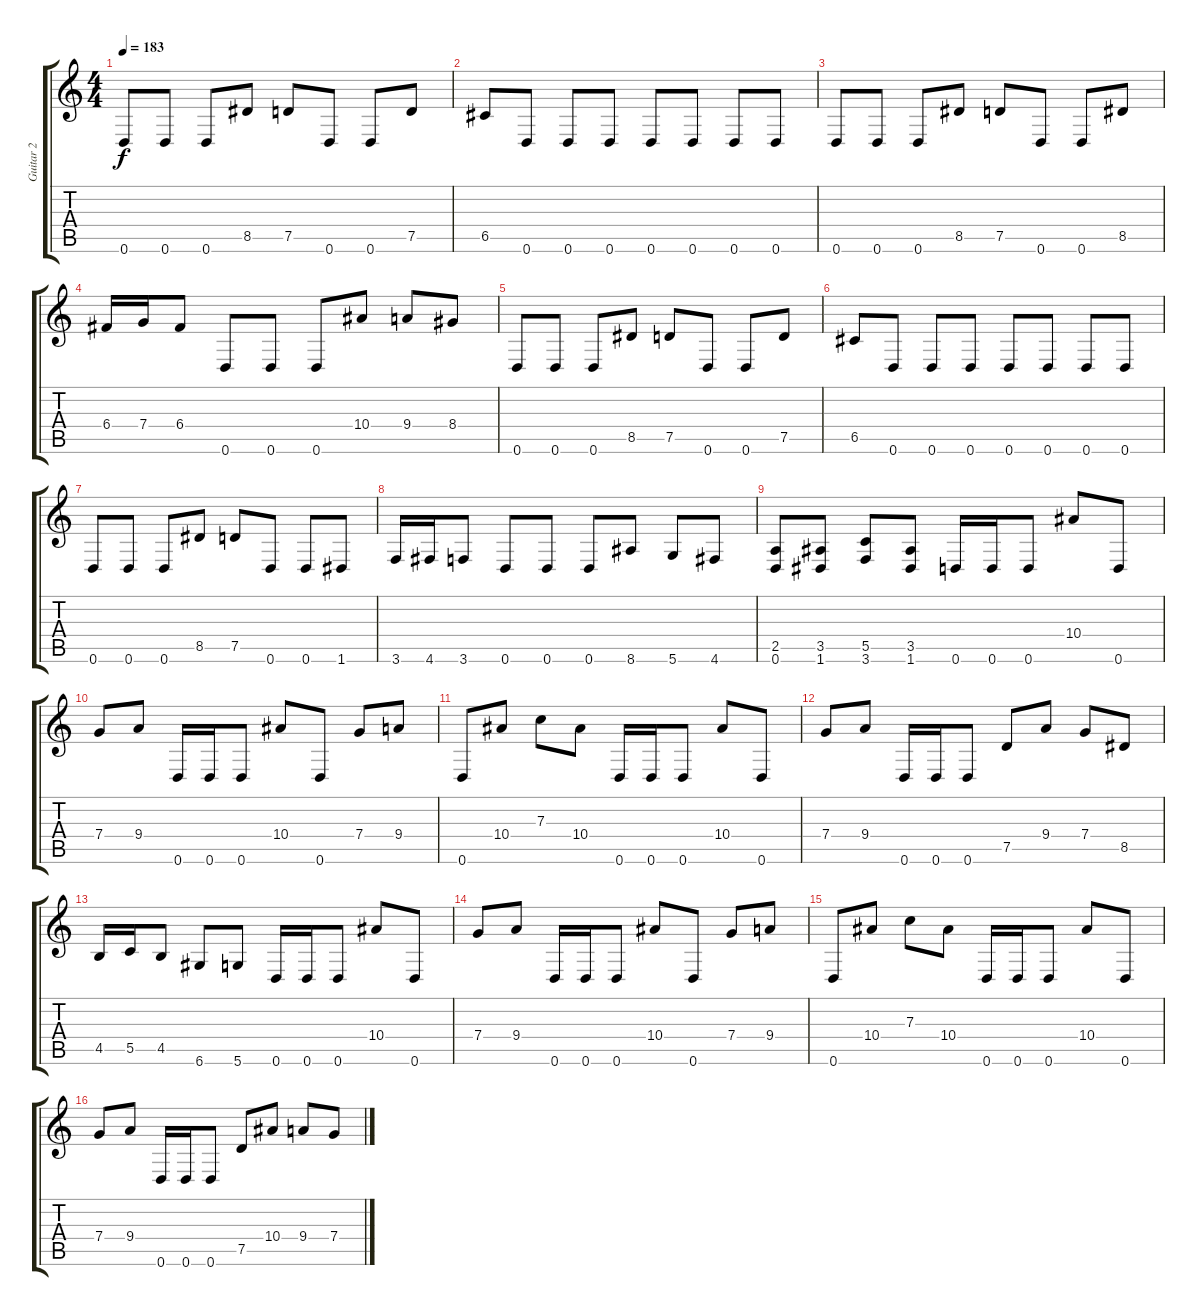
\track ("Guitar 2" "Guitar 2") {instrument distortionguitar}
\staff {score tabs}
\tuning (D4 A3 F3 C3 G2 D2) {hide}
\ts (4 4)
\tempo 183
\clef g2
\ks c
0.6.8{dy f} 0.6.8 0.6.8 8.5.8 7.5.8 0.6.8 0.6.8 7.5.8 |
6.5.8 0.6.8 0.6.8 0.6.8 0.6.8 0.6.8 0.6.8 0.6.8 |
0.6.8 0.6.8 0.6.8 8.5.8 7.5.8 0.6.8 0.6.8 8.5.8 |
6.4.16 7.4.16 6.4.8 0.6.8 0.6.8 0.6.8 10.4.8 9.4.8 8.4.8 |
0.6.8 0.6.8 0.6.8 8.5.8 7.5.8 0.6.8 0.6.8 7.5.8 |
6.5.8 0.6.8 0.6.8 0.6.8 0.6.8 0.6.8 0.6.8 0.6.8 |
0.6.8 0.6.8 0.6.8 8.5.8 7.5.8 0.6.8 0.6.8 1.6.8 |
3.6.16 4.6.16 3.6.8 0.6.8 0.6.8 0.6.8 8.6.8 5.6.8 4.6.8 |
(2.5 0.6).8 (3.5 1.6).8 (5.5 3.6).8 (3.5 1.6).8 0.6.16 0.6.16 0.6.8 10.4.8 0.6.8 |
7.4.8 9.4.8 0.6.16 0.6.16 0.6.8 10.4.8 0.6.8 7.4.8 9.4.8 |
0.6.8 10.4.8 7.3.8 10.4.8 0.6.16 0.6.16 0.6.8 10.4.8 0.6.8 |
7.4.8 9.4.8 0.6.16 0.6.16 0.6.8 7.5.8 9.4.8 7.4.8 8.5.8 |
4.5.16 5.5.16 4.5.8 6.6.8 5.6.8 0.6.16 0.6.16 0.6.8 10.4.8 0.6.8 |
7.4.8 9.4.8 0.6.16 0.6.16 0.6.8 10.4.8 0.6.8 7.4.8 9.4.8 |
0.6.8 10.4.8 7.3.8 10.4.8 0.6.16 0.6.16 0.6.8 10.4.8 0.6.8 |
7.4.8 9.4.8 0.6.16 0.6.16 0.6.8 7.5.8 10.4.8 9.4.8 7.4.8
